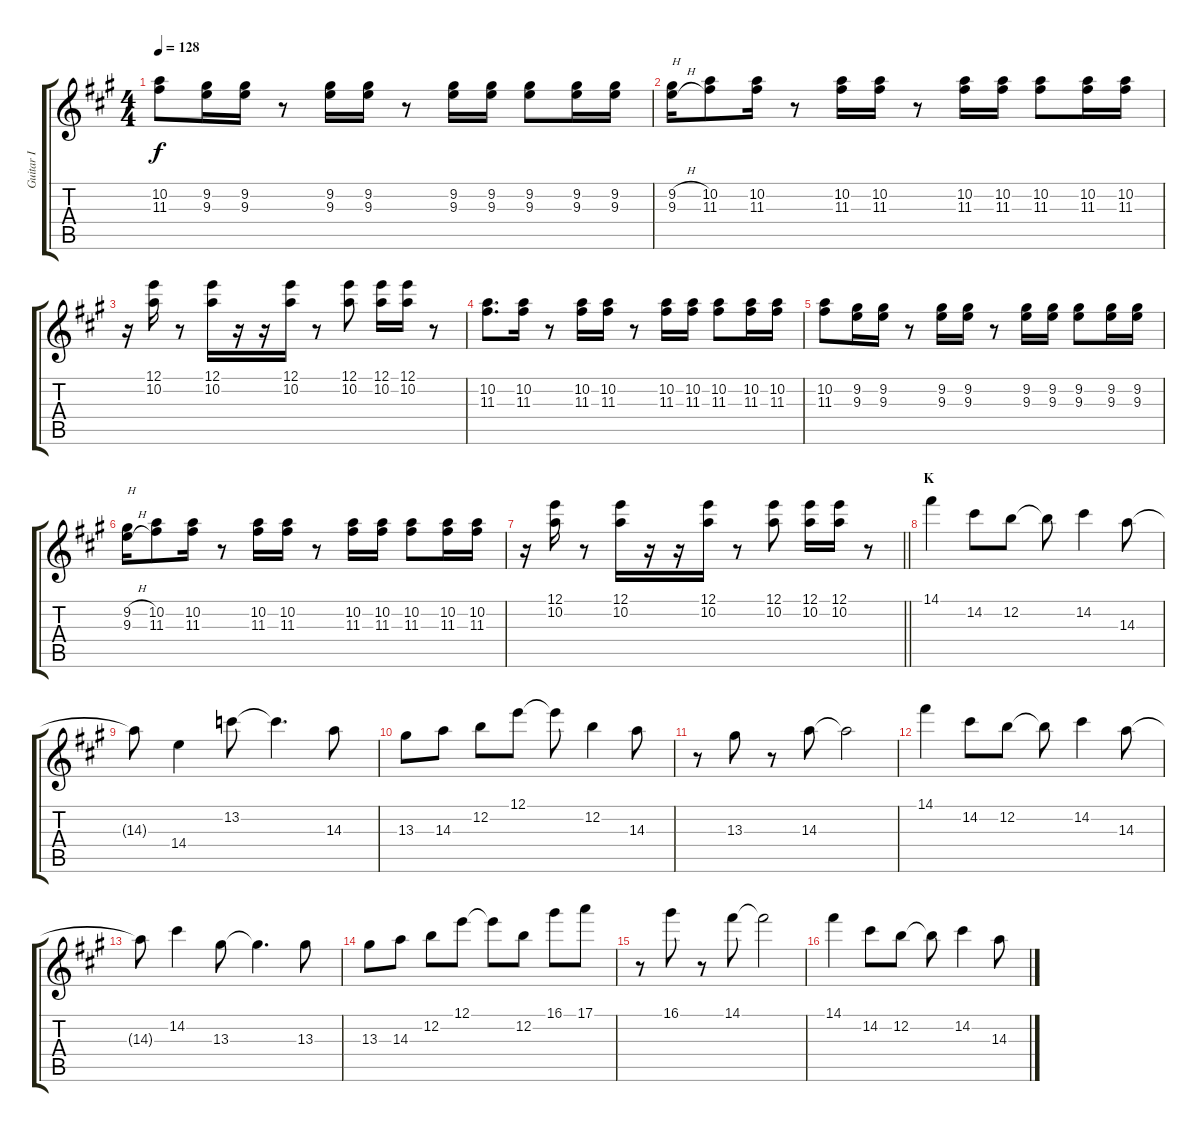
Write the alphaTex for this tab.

\track ("Guitar I" "Guitar I") {instrument electricguitarclean}
\staff {score tabs}
\tuning (E4 B3 G3 D3 A2 E2) {hide}
\ts (4 4)
\tempo 128
\clef g2
\ks a
(10.2 11.3).8{dy f} (9.2 9.3).16 (9.2 9.3).16 r.8 (9.2 9.3).16 (9.2 9.3).16 r.8 (9.2 9.3).16 (9.2 9.3).16 (9.2 9.3).8 (9.2 9.3).16 (9.2 9.3).16 |
(9.2{h} 9.3{h}).16{txt "H"} (10.2 11.3).8 (10.2 11.3).16 r.8 (10.2 11.3).16 (10.2 11.3).16 r.8 (10.2 11.3).16 (10.2 11.3).16 (10.2 11.3).8 (10.2 11.3).16 (10.2 11.3).16 |
r.16 (12.1 10.2).16 r.8 (12.1 10.2).16 r.16 r.16 (12.1 10.2).16 r.8 (12.1 10.2).8 (12.1 10.2).16 (12.1 10.2).16 r.8 |
(10.2 11.3).8{d} (10.2 11.3).16 r.8 (10.2 11.3).16 (10.2 11.3).16 r.8 (10.2 11.3).16 (10.2 11.3).16 (10.2 11.3).8 (10.2 11.3).16 (10.2 11.3).16 |
(10.2 11.3).8 (9.2 9.3).16 (9.2 9.3).16 r.8 (9.2 9.3).16 (9.2 9.3).16 r.8 (9.2 9.3).16 (9.2 9.3).16 (9.2 9.3).8 (9.2 9.3).16 (9.2 9.3).16 |
(9.2{h} 9.3{h}).16{txt "H"} (10.2 11.3).8 (10.2 11.3).16 r.8 (10.2 11.3).16 (10.2 11.3).16 r.8 (10.2 11.3).16 (10.2 11.3).16 (10.2 11.3).8 (10.2 11.3).16 (10.2 11.3).16 |
\barLineRight lightlight
r.16 (12.1 10.2).16 r.8 (12.1 10.2).16 r.16 r.16 (12.1 10.2).16 r.8 (12.1 10.2).8 (12.1 10.2).16 (12.1 10.2).16 r.8 |
\section ("" "K")
14.1.4 14.2.8 12.2.8 12.2{t}.8 14.2.4 14.3.8 |
14.3{t}.8 14.4.4 13.2.8 13.2{t}.4{d} 14.3.8 |
13.3.8 14.3.8 12.2.8 12.1.8 12.1{t}.8 12.2.4 14.3.8 |
r.8 13.3.8 r.8 14.3.8 14.3{t}.2 |
14.1.4 14.2.8 12.2.8 12.2{t}.8 14.2.4 14.3.8 |
14.3{t}.8 14.2.4 13.3.8 13.3{t}.4{d} 13.3.8 |
13.3.8 14.3.8 12.2.8 12.1.8 12.1{t}.8 12.2.8 16.1.8 17.1.8 |
r.8 16.1.8 r.8 14.1.8 14.1{t}.2 |
14.1.4 14.2.8 12.2.8 12.2{t}.8 14.2.4 14.3.8
